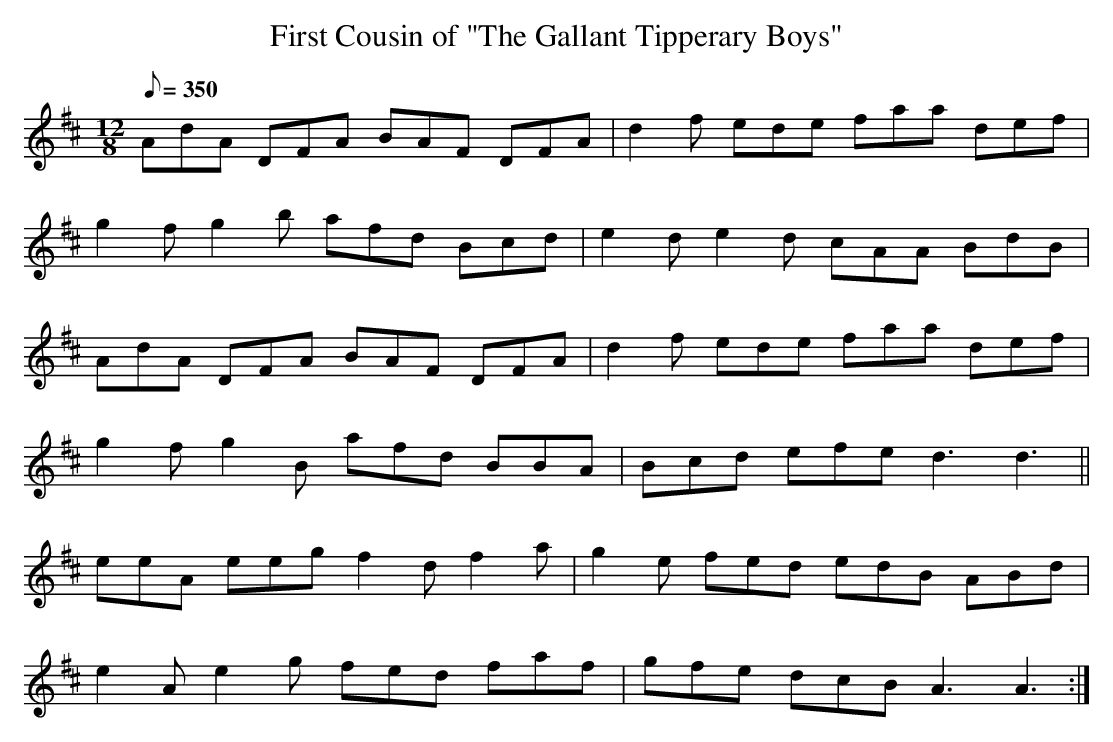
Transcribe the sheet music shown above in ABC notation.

X:1
T: First Cousin of "The Gallant Tipperary Boys"
L: 1/8
M: 12/8
Q: 350
K: D
AdA DFA BAF DFA|d2f ede faa def|
g2f g2b afd Bcd|e2d e2d cAA BdB|
AdA DFA BAF DFA|d2f ede faa def|
g2f g2B afd BBA|Bcd efe d3 d3||
eeA eeg f2d f2a|g2e fed edB ABd|
e2A e2g fed faf|gfe dcB A3 A3 :|
